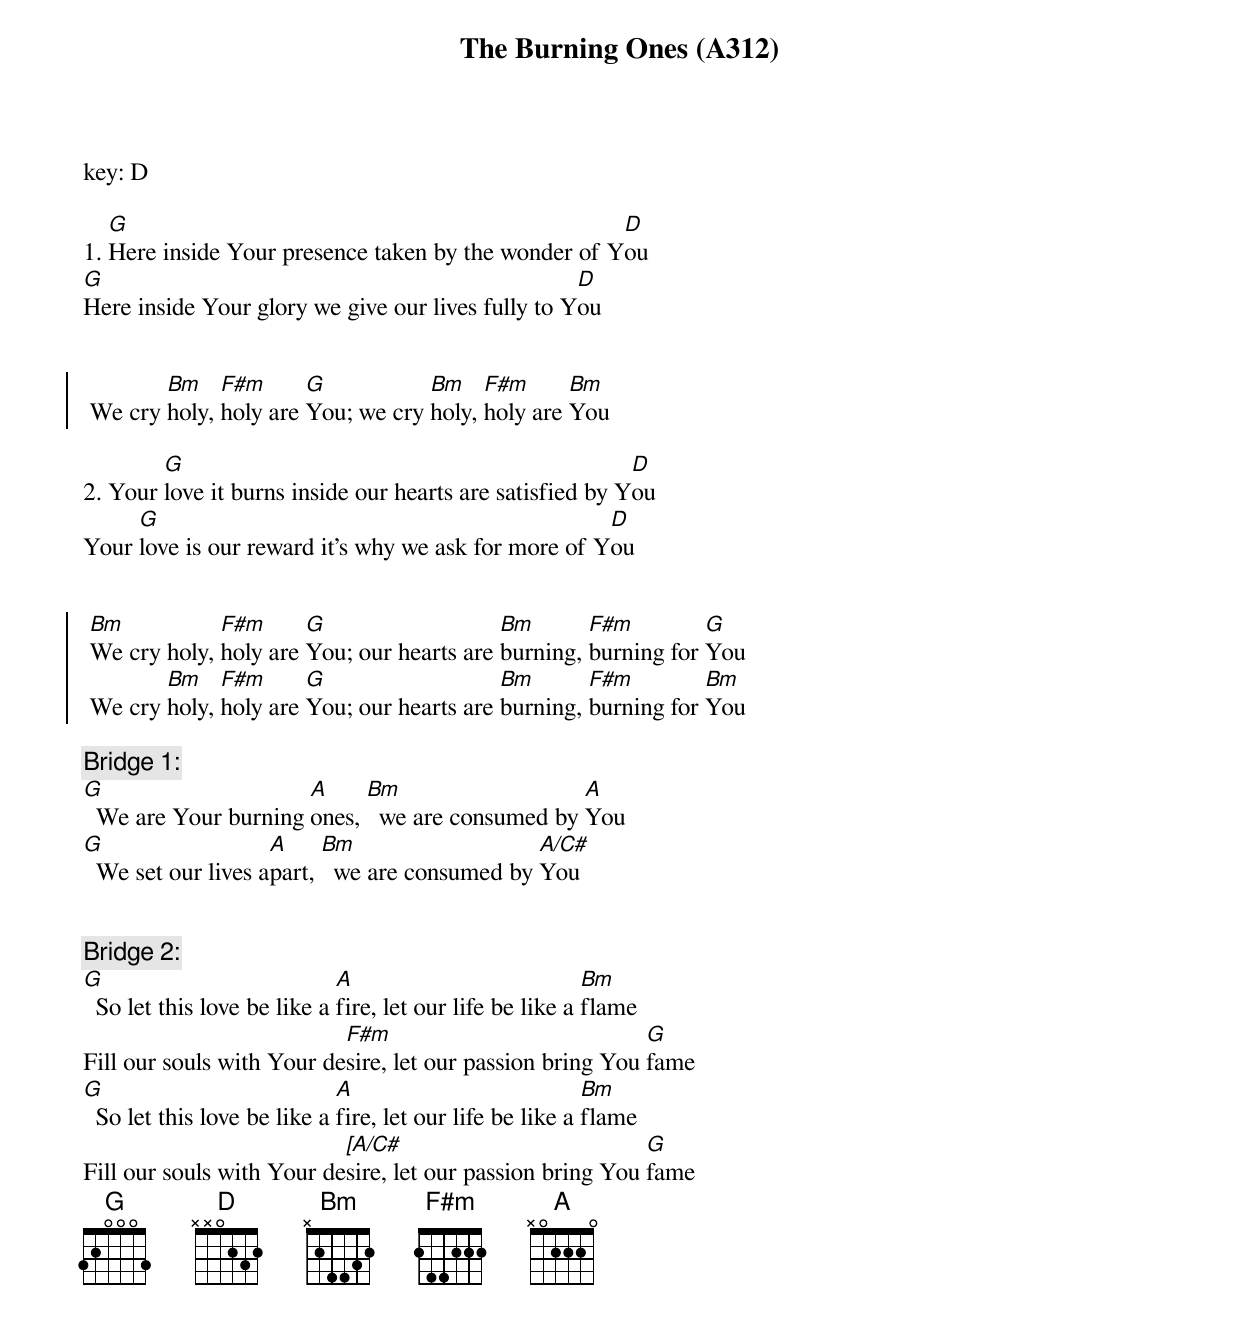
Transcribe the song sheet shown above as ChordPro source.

{title: The Burning Ones (A312)}
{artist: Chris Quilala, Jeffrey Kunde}
key: D

1. [G]Here inside Your presence taken by the wonder of Y[D]ou
[G]Here inside Your glory we give our lives fully to Y[D]ou


{soc}
 We cry [Bm]holy, [F#m]holy are [G]You; we cry [Bm]holy, [F#m]holy are [Bm]You
 {eoc}

2. Your [G]love it burns inside our hearts are satisfied by Y[D]ou
Your [G]love is our reward it’s why we ask for more of Y[D]ou


{soc}
 [Bm]We cry holy, [F#m]holy are [G]You; our hearts are [Bm]burning, [F#m]burning for [G]You
 We cry [Bm]holy, [F#m]holy are [G]You; our hearts are [Bm]burning, [F#m]burning for [Bm]You
 {eoc}

{comment: Bridge 1:}
[G]  We are Your burning [A]ones, [Bm]  we are consumed by [A]You
[G]  We set our lives a[A]part, [Bm]  we are consumed by [A/C#]You


{comment: Bridge 2:}
[G]  So let this love be like a [A]fire, let our life be like a [Bm]flame
Fill our souls with Your de[F#m]sire, let our passion bring You [G]fame
[G]  So let this love be like a [A]fire, let our life be like a [Bm]flame
Fill our souls with Your de[[A/C#]sire, let our passion bring You [G]fame
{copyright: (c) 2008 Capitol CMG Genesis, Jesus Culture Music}
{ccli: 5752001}
